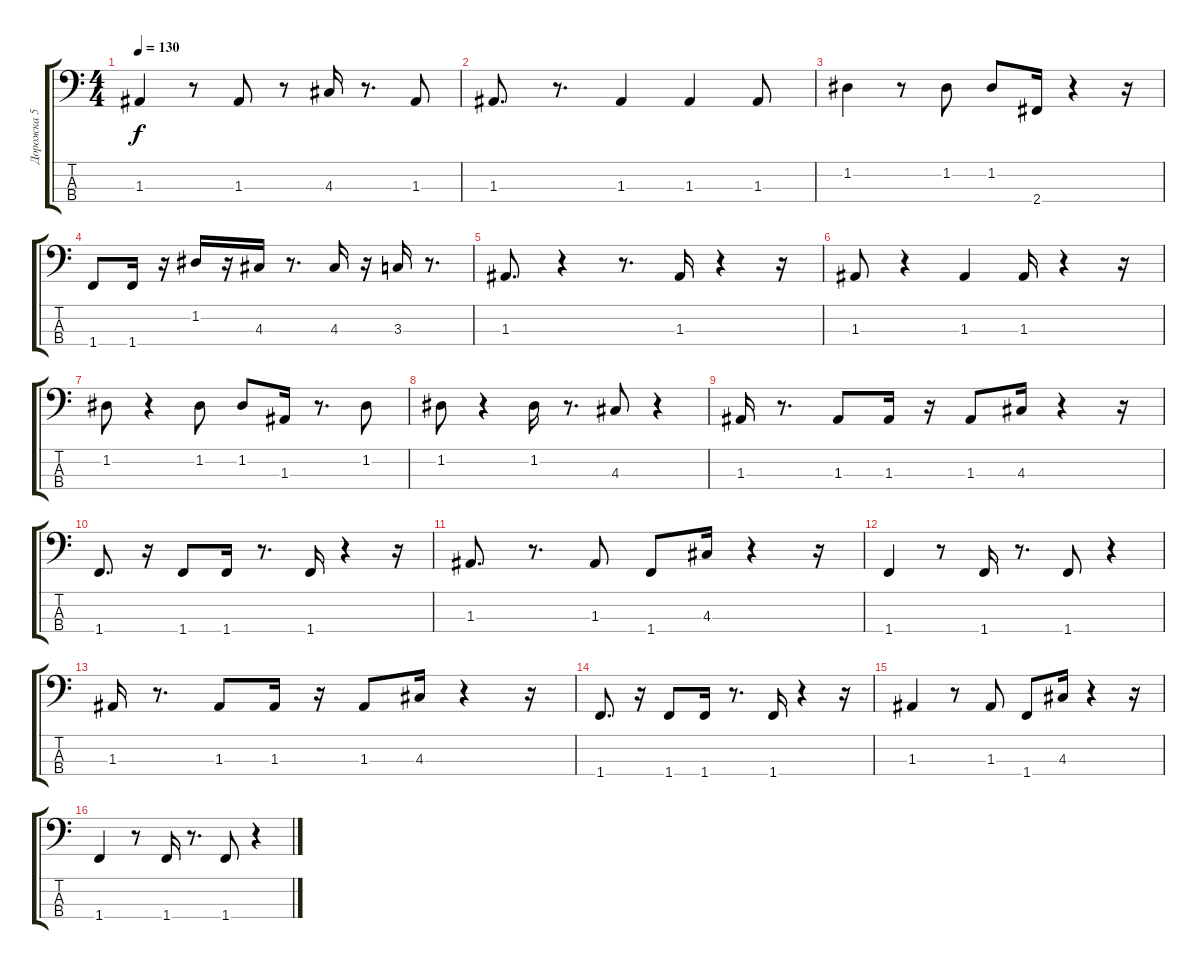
\track ("Дорожка 5" "Дорожка 5") {instrument acousticbass}
\staff {score tabs}
\tuning (G2 D2 A1 E1) {hide}
\ts (4 4)
\tempo 130
\clef f4
\ks c
1.3.4{dy f} r.8 1.3.8 r.8 4.3.16 r.8{d} 1.3.8 |
1.3.8{d} r.8{d} 1.3.4 1.3.4 1.3.8 |
1.2.4 r.8 1.2.8 1.2.8 2.4.16 r.4 r.16 |
1.4.8 1.4.16 r.16 1.2.16 r.16 4.3.16 r.8{d} 4.3.16 r.16 3.3.16 r.8{d} |
1.3.8{d} r.4 r.8{d} 1.3.16 r.4 r.16 |
1.3.8 r.4 1.3.4 1.3.16 r.4 r.16 |
1.2.8 r.4 1.2.8 1.2.8 1.3.16 r.8{d} 1.2.8 |
1.2.8 r.4 1.2.16 r.8{d} 4.3.8 r.4 |
1.3.16 r.8{d} 1.3.8 1.3.16 r.16 1.3.8 4.3.16 r.4 r.16 |
1.4.8{d} r.16 1.4.8 1.4.16 r.8{d} 1.4.16 r.4 r.16 |
1.3.8{d} r.8{d} 1.3.8 1.4.8 4.3.16 r.4 r.16 |
1.4.4 r.8 1.4.16 r.8{d} 1.4.8 r.4 |
1.3.16 r.8{d} 1.3.8 1.3.16 r.16 1.3.8 4.3.16 r.4 r.16 |
1.4.8{d} r.16 1.4.8 1.4.16 r.8{d} 1.4.16 r.4 r.16 |
1.3.4 r.8 1.3.8 1.4.8 4.3.16 r.4 r.16 |
1.4.4 r.8 1.4.16 r.8{d} 1.4.8 r.4
